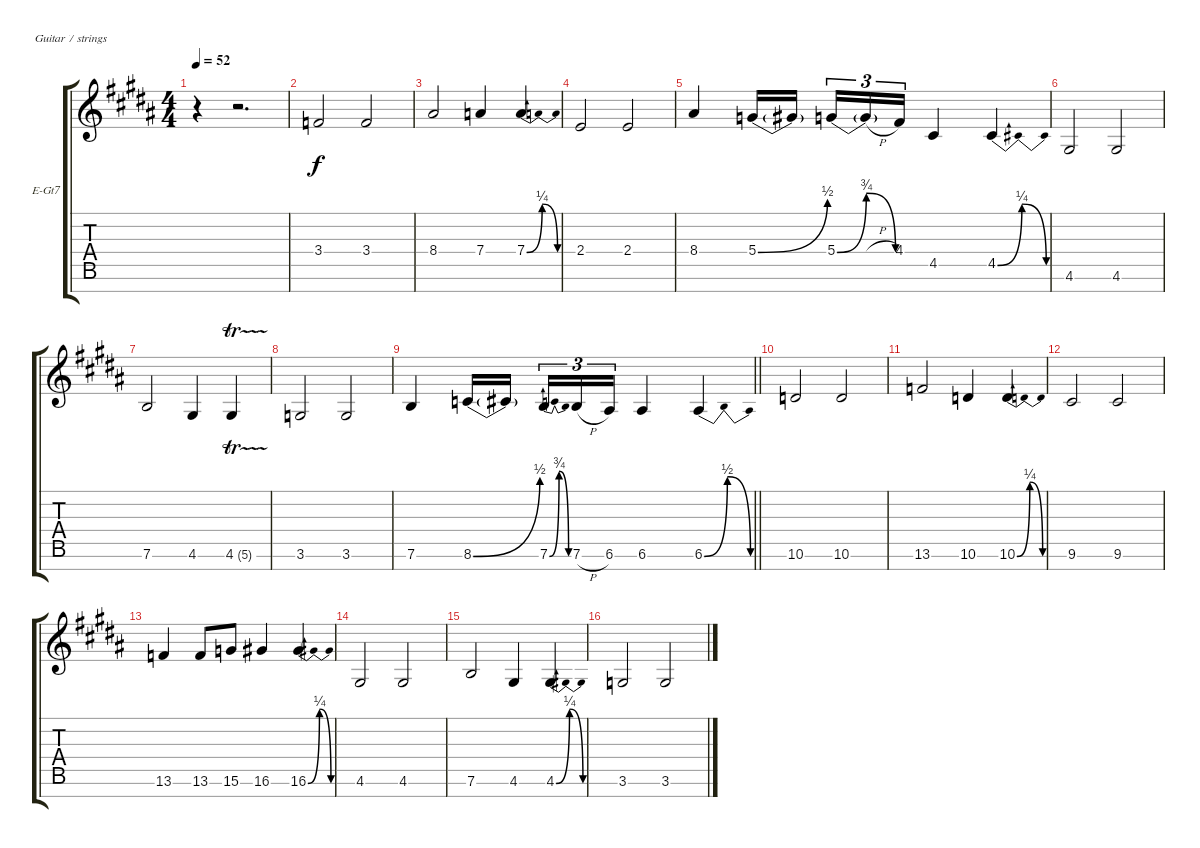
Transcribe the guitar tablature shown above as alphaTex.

\bracketExtendMode groupsimilarinstruments
\firstSystemTrackNameOrientation horizontal
\otherSystemsTrackNameOrientation horizontal
\track ("Black Floors of Hell Guitar 2" "E-Gt7") {instrument overdrivenguitar}
\staff {score tabs}
\tuning (E4 B3 G3 D3 A2 E2 B1)
\ts (4 4)
\tempo 52
\clef g2
\ks g#minor
r.4{dy f} r.2{d} |
3.4.2 3.4.2 |
8.4.2 7.4.4 7.4{be (bendrelease 0 0 30 1 30 1 60 0)}.4 |
2.4.2 2.4.2 |
8.4.4 5.4{be (bend 0 0 14.399999999999999 2)}.16 5.4{t}.16 5.4{be (bendrelease 0 0 10.799999999999999 3 20.4 3 37.199999999999996 0)}.16{tu (3 2)} 5.4{h t}.16{tu (3 2)} 4.4.16{tu (3 2)} 4.5.4 4.5{be (bendrelease 0 0 10.2 1 20.4 1 30 0)}.4 |
4.6.2 4.6.2 |
7.6.2 4.6.4 4.6{tr (5 16)}.4 |
3.6.2 3.6.2 |
\barLineRight lightlight
7.6.4 8.6{be (bend 0 0 15.6 2)}.16 8.6{t}.16 7.6{be (bendrelease 0 0 10.2 3 20.4 3 30 0)}.16{tu (3 2)} 7.6{h}.16{tu (3 2)} 6.6.16{tu (3 2)} 6.6.4 6.6{be (bendrelease 0 0 30 2 30 2 56.4 0)}.4 |
10.6.2 10.6.2 |
13.6.2 10.6.4 10.6{be (bendrelease 0 0 20.4 1 20.4 1 58.8 0)}.4 |
9.6.2 9.6.2 |
13.6.4 13.6.8 15.6.8 16.6.4 16.6{be (bendrelease 0 0 20.4 1 20.4 1 59.4 0)}.4 |
4.6.2 4.6.2 |
7.6.2 4.6.4 4.6{be (bendrelease 0 0 29.4 1 29.4 1 59.4 0)}.4 |
3.6.2 3.6.2
